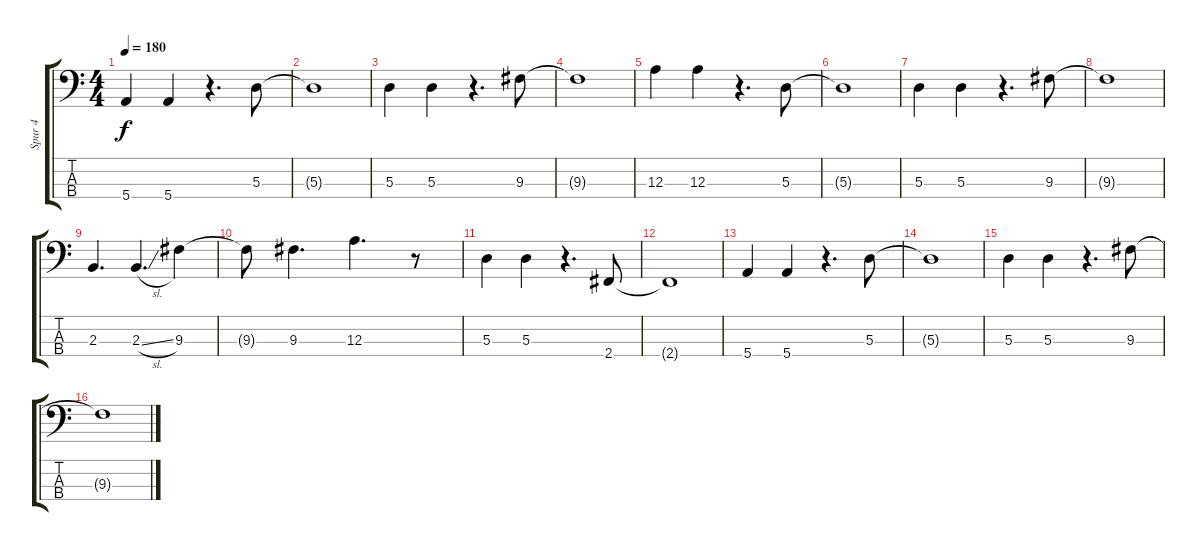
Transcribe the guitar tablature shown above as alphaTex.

\track ("Spur 4" "Spur 4") {instrument electricbassfinger}
\staff {score tabs}
\tuning (G2 D2 A1 E1) {hide}
\ts (4 4)
\tempo 180
\clef f4
\ks c
5.4.4{dy f} 5.4.4 r.4{d} 5.3.8 |
5.3{t}.1 |
5.3.4 5.3.4 r.4{d} 9.3.8 |
9.3{t}.1 |
12.3.4 12.3.4 r.4{d} 5.3.8 |
5.3{t}.1 |
5.3.4 5.3.4 r.4{d} 9.3.8 |
9.3{t}.1 |
2.3.4{d} 2.3{sl}.4{d} 9.3.4 |
9.3{t}.8 9.3.4{d} 12.3.4{d} r.8 |
5.3.4 5.3.4 r.4{d} 2.4.8 |
2.4{t}.1 |
5.4.4 5.4.4 r.4{d} 5.3.8 |
5.3{t}.1 |
5.3.4 5.3.4 r.4{d} 9.3.8 |
9.3{t}.1
